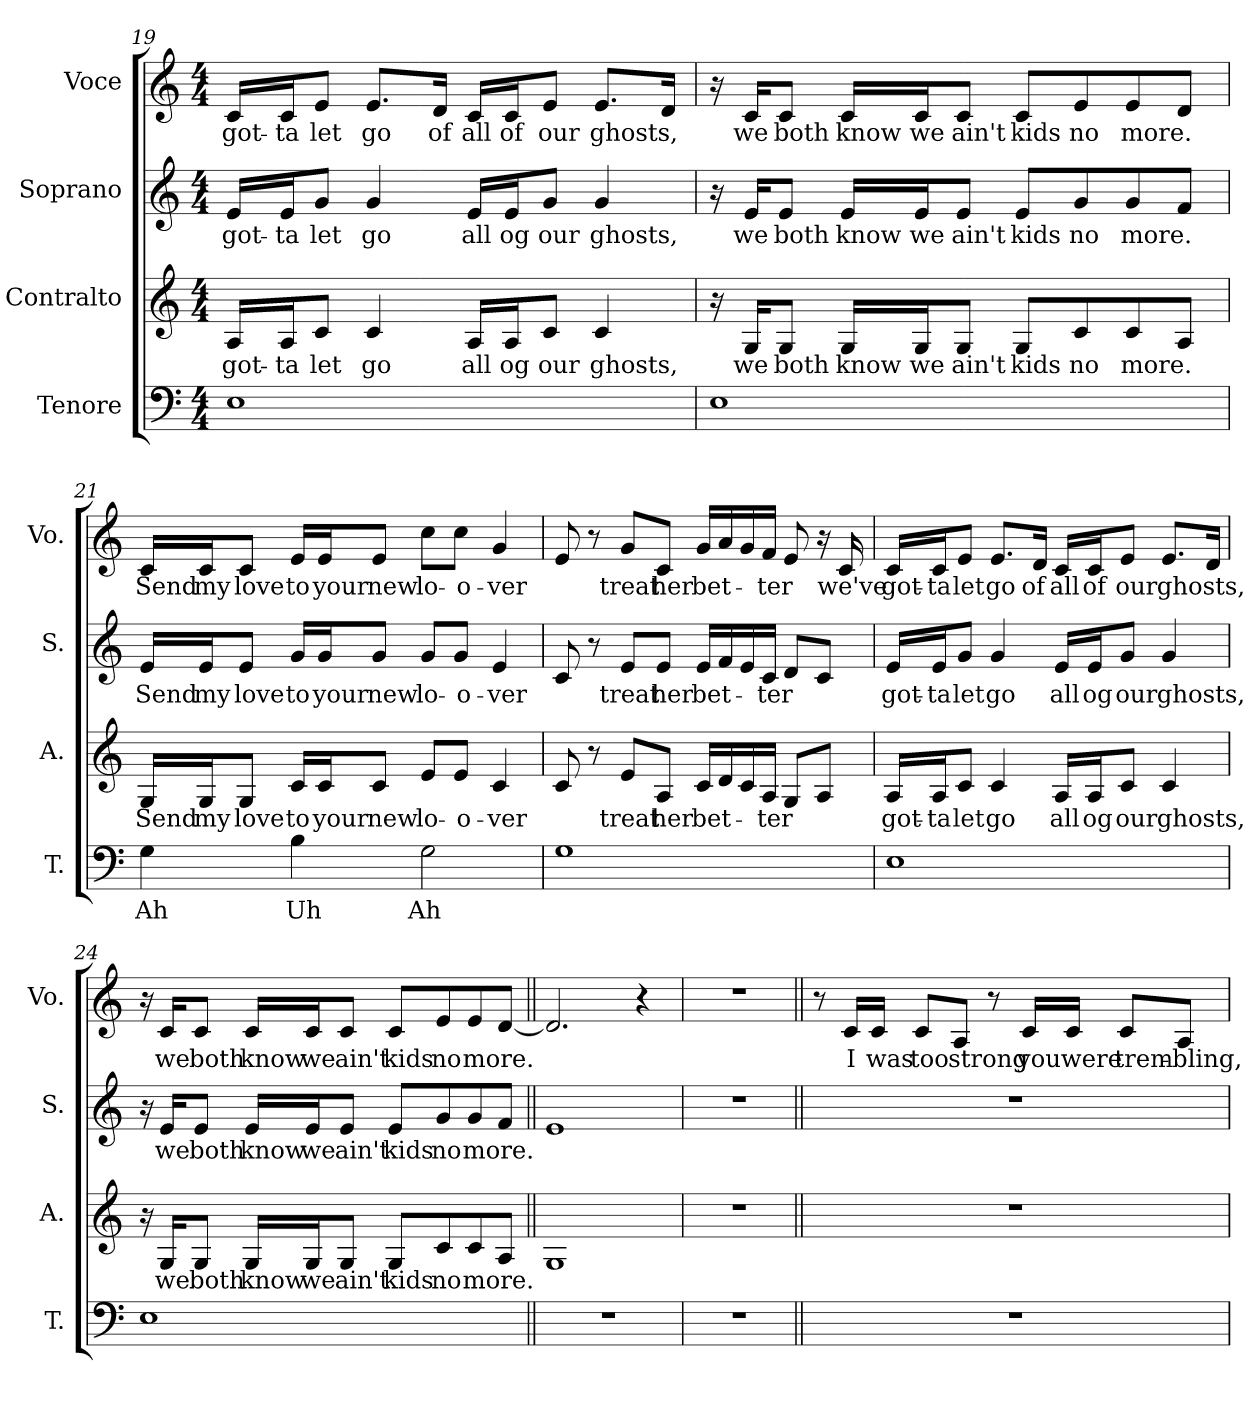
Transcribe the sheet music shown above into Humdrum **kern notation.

**kern	**text	**kern	**text	**kern	**text	**kern	**text
*part4	*part4	*part3	*part3	*part2	*part2	*part1	*part1
*staff4	*staff4	*staff3	*staff3	*staff2	*staff2	*staff1	*staff1
*I"Tenore	*	*I"Contralto	*	*I"Soprano	*	*I"Voce	*
*I'T.	*	*I'A.	*	*I'S.	*	*I'Vo.	*
!!LO:LB:g=z
*clefF4	*	*clefG2	*	*clefG2	*	*clefG2	*
*k[]	*	*k[]	*	*k[]	*	*k[]	*
*M4/4	*	*M4/4	*	*M4/4	*	*M4/4	*
=19	=19	=19	=19	=19	=19	=19	=19
!	!	!	!LO:LY:b	!	!LO:LY:b	!	!LO:LY:b
1E	.	16A/LL	got-	16e/LL	got-	16c/LL	got-
!	!	!	!LO:LY:b	!	!LO:LY:b	!	!LO:LY:b
.	.	16A/J	-ta	16e/J	-ta	16c/J	-ta
!	!	!	!LO:LY:b	!	!LO:LY:b	!	!LO:LY:b
.	.	8c/J	let	8g/J	let	8e/J	let
!	!	!	!LO:LY:b	!	!LO:LY:b	!	!LO:LY:b
.	.	4c/	go	4g/	go	8.e/L	go
!	!	!	!	!	!	!	!LO:LY:b
.	.	.	.	.	.	16d/Jk	of
!	!	!	!LO:LY:b	!	!LO:LY:b	!	!LO:LY:b
.	.	16A/LL	all	16e/LL	all	16c/LL	all
!	!	!	!LO:LY:b	!	!LO:LY:b	!	!LO:LY:b
.	.	16A/J	og	16e/J	og	16c/J	of
!	!	!	!LO:LY:b	!	!LO:LY:b	!	!LO:LY:b
.	.	8c/J	our	8g/J	our	8e/J	our
!	!	!	!LO:LY:b	!	!LO:LY:b	!	!LO:LY:b
.	.	4c/	ghosts,	4g/	ghosts,	8.e/L	ghosts,
.	.	.	.	.	.	16d/Jk	.
=20	=20	=20	=20	=20	=20	=20	=20
1E	.	16r	.	16r	.	16r	.
!	!	!	!LO:LY:b	!	!LO:LY:b	!	!LO:LY:b
.	.	16G/KL	we	16e/KL	we	16c/KL	we
!	!	!	!LO:LY:b	!	!LO:LY:b	!	!LO:LY:b
.	.	8G/J	both	8e/J	both	8c/J	both
!	!	!	!LO:LY:b	!	!LO:LY:b	!	!LO:LY:b
.	.	16G/LL	know	16e/LL	know	16c/LL	know
!	!	!	!LO:LY:b	!	!LO:LY:b	!	!LO:LY:b
.	.	16G/J	we	16e/J	we	16c/J	we
!	!	!	!LO:LY:b	!	!LO:LY:b	!	!LO:LY:b
.	.	8G/J	ain't	8e/J	ain't	8c/J	ain't
!	!	!	!LO:LY:b	!	!LO:LY:b	!	!LO:LY:b
.	.	8G/L	kids	8e/L	kids	8c/L	kids
!	!	!	!LO:LY:b	!	!LO:LY:b	!	!LO:LY:b
.	.	8c/	no	8g/	no	8e/	no
!	!	!	!LO:LY:b	!	!LO:LY:b	!	!LO:LY:b
.	.	8c/	more.	8g/	more.	8e/	more.
.	.	8A/J	.	8f/J	.	8d/J	.
!!LO:PB:g=z
=21	=21	=21	=21	=21	=21	=21	=21
!	!LO:LY:b	!	!LO:LY:b	!	!LO:LY:b	!	!LO:LY:b
4G\	Ah	16G/LL	Send	16e/LL	Send	16c/LL	Send
!	!	!	!LO:LY:b	!	!LO:LY:b	!	!LO:LY:b
.	.	16G/J	my	16e/J	my	16c/J	my
!	!	!	!LO:LY:b	!	!LO:LY:b	!	!LO:LY:b
.	.	8G/J	love	8e/J	love	8c/J	love
!	!LO:LY:b	!	!LO:LY:b	!	!LO:LY:b	!	!LO:LY:b
4B\	Uh	16c/LL	to	16g/LL	to	16e/LL	to
!	!	!	!LO:LY:b	!	!LO:LY:b	!	!LO:LY:b
.	.	16c/J	your	16g/J	your	16e/J	your
!	!	!	!LO:LY:b	!	!LO:LY:b	!	!LO:LY:b
.	.	8c/J	new	8g/J	new	8e/J	new
!	!LO:LY:b	!	!LO:LY:b	!	!LO:LY:b	!	!LO:LY:b
2G\	Ah	8e/L	lo-	8g/L	lo-	8cc\L	lo-
!	!	!	!LO:LY:b	!	!LO:LY:b	!	!LO:LY:b
.	.	8e/J	-o-	8g/J	-o-	8cc\J	-o-
!	!	!	!LO:LY:b	!	!LO:LY:b	!	!LO:LY:b
.	.	4c/	-ver	4e/	-ver	4g/	-ver
=22	=22	=22	=22	=22	=22	=22	=22
1G	.	8c/	.	8c/	.	8e/	.
.	.	8r	.	8r	.	8r	.
!	!	!	!LO:LY:b	!	!LO:LY:b	!	!LO:LY:b
.	.	8e/L	treat	8e/L	treat	8g/L	treat
!	!	!	!LO:LY:b	!	!LO:LY:b	!	!LO:LY:b
.	.	8A/J	her	8e/J	her	8c/J	her
!	!	!	!LO:LY:b	!	!LO:LY:b	!	!LO:LY:b
.	.	16c/LL	bet-	16e/LL	bet-	16g/LL	bet-
.	.	16d/	.	16f/	.	16a/	.
.	.	16c/	.	16e/	.	16g/	.
!	!	!	!LO:LY:b	!	!LO:LY:b	!	!LO:LY:b
.	.	16A/JJ	-ter	16c/JJ	-ter	16f/JJ	-ter
.	.	8G/L	.	8d/L	.	8e/	.
.	.	8A/J	.	8c/J	.	16r	.
!	!	!	!	!	!	!	!LO:LY:b
.	.	.	.	.	.	16c/	we've
!!LO:LB:g=z
=23	=23	=23	=23	=23	=23	=23	=23
!	!	!	!LO:LY:b	!	!LO:LY:b	!	!LO:LY:b
1E	.	16A/LL	got-	16e/LL	got-	16c/LL	got-
!	!	!	!LO:LY:b	!	!LO:LY:b	!	!LO:LY:b
.	.	16A/J	-ta	16e/J	-ta	16c/J	-ta
!	!	!	!LO:LY:b	!	!LO:LY:b	!	!LO:LY:b
.	.	8c/J	let	8g/J	let	8e/J	let
!	!	!	!LO:LY:b	!	!LO:LY:b	!	!LO:LY:b
.	.	4c/	go	4g/	go	8.e/L	go
!	!	!	!	!	!	!	!LO:LY:b
.	.	.	.	.	.	16d/Jk	of
!	!	!	!LO:LY:b	!	!LO:LY:b	!	!LO:LY:b
.	.	16A/LL	all	16e/LL	all	16c/LL	all
!	!	!	!LO:LY:b	!	!LO:LY:b	!	!LO:LY:b
.	.	16A/J	og	16e/J	og	16c/J	of
!	!	!	!LO:LY:b	!	!LO:LY:b	!	!LO:LY:b
.	.	8c/J	our	8g/J	our	8e/J	our
!	!	!	!LO:LY:b	!	!LO:LY:b	!	!LO:LY:b
.	.	4c/	ghosts,	4g/	ghosts,	8.e/L	ghosts,
.	.	.	.	.	.	16d/Jk	.
=24	=24	=24	=24	=24	=24	=24	=24
1E	.	16r	.	16r	.	16r	.
!	!	!	!LO:LY:b	!	!LO:LY:b	!	!LO:LY:b
.	.	16G/KL	we	16e/KL	we	16c/KL	we
!	!	!	!LO:LY:b	!	!LO:LY:b	!	!LO:LY:b
.	.	8G/J	both	8e/J	both	8c/J	both
!	!	!	!LO:LY:b	!	!LO:LY:b	!	!LO:LY:b
.	.	16G/LL	know	16e/LL	know	16c/LL	know
!	!	!	!LO:LY:b	!	!LO:LY:b	!	!LO:LY:b
.	.	16G/J	we	16e/J	we	16c/J	we
!	!	!	!LO:LY:b	!	!LO:LY:b	!	!LO:LY:b
.	.	8G/J	ain't	8e/J	ain't	8c/J	ain't
!	!	!	!LO:LY:b	!	!LO:LY:b	!	!LO:LY:b
.	.	8G/L	kids	8e/L	kids	8c/L	kids
!	!	!	!LO:LY:b	!	!LO:LY:b	!	!LO:LY:b
.	.	8c/	no	8g/	no	8e/	no
!	!	!	!LO:LY:b	!	!LO:LY:b	!	!LO:LY:b
.	.	8c/	more.	8g/	more.	8e/	more.
.	.	8A/J	.	8f/J	.	[8d/J	.
!!LO:LB:g=z
=25||	=25||	=25||	=25||	=25||	=25||	=25||	=25||
1r	.	1G	.	1e	.	2.d/]	.
.	.	.	.	.	.	4r	.
=26	=26	=26	=26	=26	=26	=26	=26
1r	.	1r	.	1r	.	1r	.
=27||	=27||	=27||	=27||	=27||	=27||	=27||	=27||
1r	.	1r	.	1r	.	8r	.
!	!	!	!	!	!	!	!LO:LY:b
.	.	.	.	.	.	16c/LL	I
!	!	!	!	!	!	!	!LO:LY:b
.	.	.	.	.	.	16c/JJ	was
!	!	!	!	!	!	!	!LO:LY:b
.	.	.	.	.	.	8c/L	too
!	!	!	!	!	!	!	!LO:LY:b
.	.	.	.	.	.	8A/J	strong
.	.	.	.	.	.	8r	.
!	!	!	!	!	!	!	!LO:LY:b
.	.	.	.	.	.	16c/LL	you
!	!	!	!	!	!	!	!LO:LY:b
.	.	.	.	.	.	16c/JJ	were
!	!	!	!	!	!	!	!LO:LY:b
.	.	.	.	.	.	8c/L	trem-
!	!	!	!	!	!	!	!LO:LY:b
.	.	.	.	.	.	8A/J	-bling,
=	=	=	=	=	=	=	=
*-	*-	*-	*-	*-	*-	*-	*-
